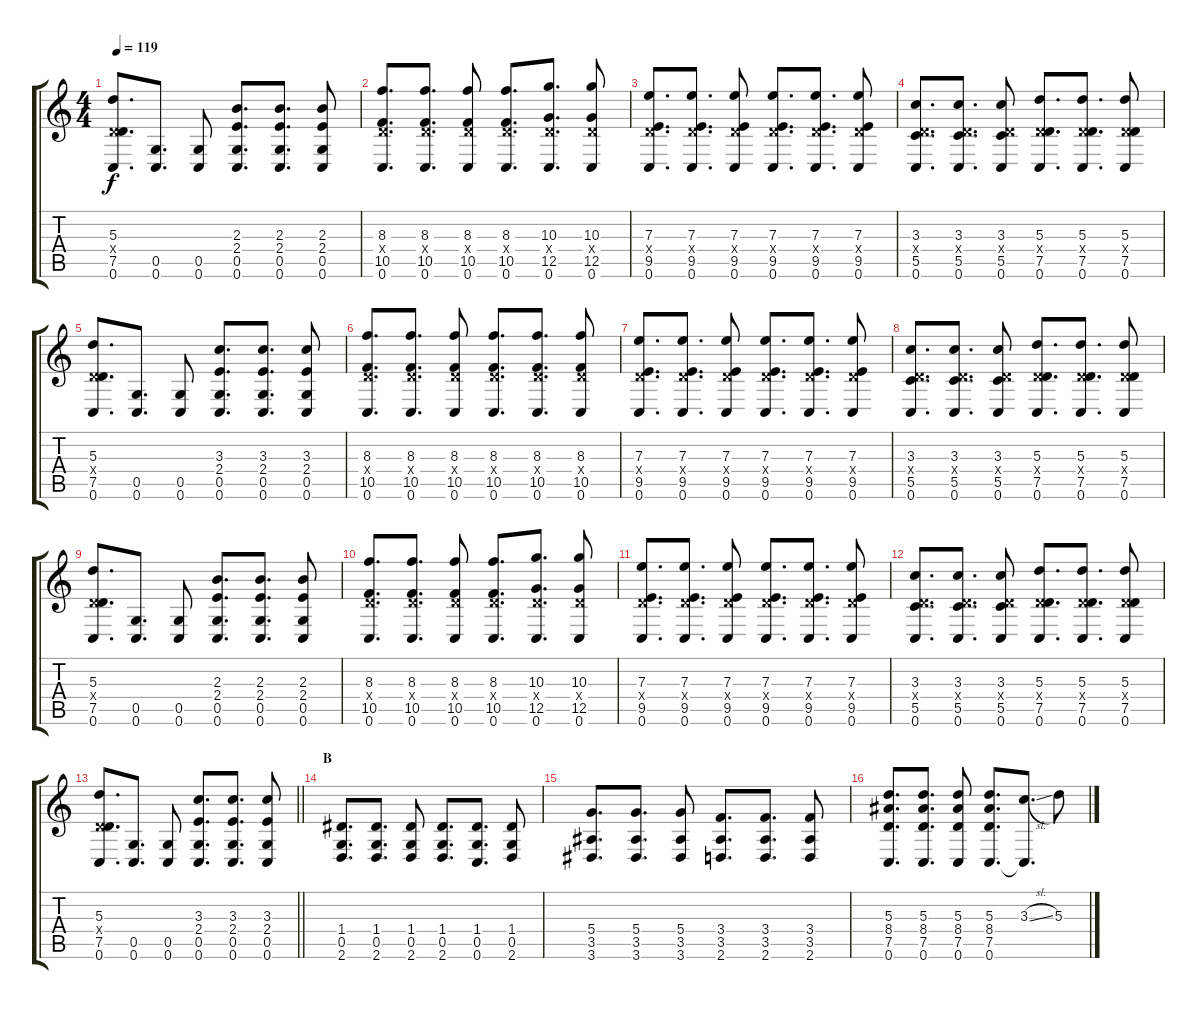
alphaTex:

\track "" {instrument acousticguitarsteel}
\staff {score tabs}
\tuning (G4 E4 A3 D3 G2 C2) {hide}
\ts (4 4)
\tempo 119
\clef g2
\ks c
(5.3 0.4{x} 7.5 0.6).8{d dy f} (0.5 0.6).8{d} (0.5 0.6).8 (2.3 2.4 0.5 0.6).8{d} (2.3 2.4 0.5 0.6).8{d} (2.3 2.4 0.5 0.6).8 |
(8.3 0.4{x} 10.5 0.6).8{d} (8.3 0.4{x} 10.5 0.6).8{d} (8.3 0.4{x} 10.5 0.6).8 (8.3 0.4{x} 10.5 0.6).8{d} (10.3 0.4{x} 12.5 0.6).8{d} (10.3 0.4{x} 12.5 0.6).8 |
(7.3 0.4{x} 9.5 0.6).8{d} (7.3 0.4{x} 9.5 0.6).8{d} (7.3 0.4{x} 9.5 0.6).8 (7.3 0.4{x} 9.5 0.6).8{d} (7.3 0.4{x} 9.5 0.6).8{d} (7.3 0.4{x} 9.5 0.6).8 |
(3.3 0.4{x} 5.5 0.6).8{d} (3.3 0.4{x} 5.5 0.6).8{d} (3.3 0.4{x} 5.5 0.6).8 (5.3 0.4{x} 7.5 0.6).8{d} (5.3 0.4{x} 7.5 0.6).8{d} (5.3 0.4{x} 7.5 0.6).8 |
(5.3 0.4{x} 7.5 0.6).8{d} (0.5 0.6).8{d} (0.5 0.6).8 (3.3 2.4 0.5 0.6).8{d} (3.3 2.4 0.5 0.6).8{d} (3.3 2.4 0.5 0.6).8 |
(8.3 0.4{x} 10.5 0.6).8{d} (8.3 0.4{x} 10.5 0.6).8{d} (8.3 0.4{x} 10.5 0.6).8 (8.3 0.4{x} 10.5 0.6).8{d} (8.3 0.4{x} 10.5 0.6).8{d} (8.3 0.4{x} 10.5 0.6).8 |
(7.3 0.4{x} 9.5 0.6).8{d} (7.3 0.4{x} 9.5 0.6).8{d} (7.3 0.4{x} 9.5 0.6).8 (7.3 0.4{x} 9.5 0.6).8{d} (7.3 0.4{x} 9.5 0.6).8{d} (7.3 0.4{x} 9.5 0.6).8 |
(3.3 0.4{x} 5.5 0.6).8{d} (3.3 0.4{x} 5.5 0.6).8{d} (3.3 0.4{x} 5.5 0.6).8 (5.3 0.4{x} 7.5 0.6).8{d} (5.3 0.4{x} 7.5 0.6).8{d} (5.3 0.4{x} 7.5 0.6).8 |
(5.3 0.4{x} 7.5 0.6).8{d} (0.5 0.6).8{d} (0.5 0.6).8 (2.3 2.4 0.5 0.6).8{d} (2.3 2.4 0.5 0.6).8{d} (2.3 2.4 0.5 0.6).8 |
(8.3 0.4{x} 10.5 0.6).8{d} (8.3 0.4{x} 10.5 0.6).8{d} (8.3 0.4{x} 10.5 0.6).8 (8.3 0.4{x} 10.5 0.6).8{d} (10.3 0.4{x} 12.5 0.6).8{d} (10.3 0.4{x} 12.5 0.6).8 |
(7.3 0.4{x} 9.5 0.6).8{d} (7.3 0.4{x} 9.5 0.6).8{d} (7.3 0.4{x} 9.5 0.6).8 (7.3 0.4{x} 9.5 0.6).8{d} (7.3 0.4{x} 9.5 0.6).8{d} (7.3 0.4{x} 9.5 0.6).8 |
(3.3 0.4{x} 5.5 0.6).8{d} (3.3 0.4{x} 5.5 0.6).8{d} (3.3 0.4{x} 5.5 0.6).8 (5.3 0.4{x} 7.5 0.6).8{d} (5.3 0.4{x} 7.5 0.6).8{d} (5.3 0.4{x} 7.5 0.6).8 |
\barLineRight lightlight
(5.3 0.4{x} 7.5 0.6).8{d} (0.5 0.6).8{d} (0.5 0.6).8 (3.3 2.4 0.5 0.6).8{d} (3.3 2.4 0.5 0.6).8{d} (3.3 2.4 0.5 0.6).8 |
\section ("" "B")
(1.4 0.5 2.6).8{d} (1.4 0.5 2.6).8{d} (1.4 0.5 2.6).8 (1.4 0.5 2.6).8{d} (1.4 0.5 0.6).8{d} (1.4 0.5 2.6).8 |
(5.4 3.5 3.6).8{d} (5.4 3.5 3.6).8{d} (5.4 3.5 3.6).8 (3.4 3.5 2.6).8{d} (3.4 3.5 2.6).8{d} (3.4 3.5 2.6).8 |
(5.3 8.4 7.5 0.6).8{d} (5.3 8.4 7.5 0.6).8{d} (5.3 8.4 7.5 0.6).8 (5.3 8.4 7.5 0.6).8{d} (3.3{sl} 0.6{t}).8{d} 5.3.8
